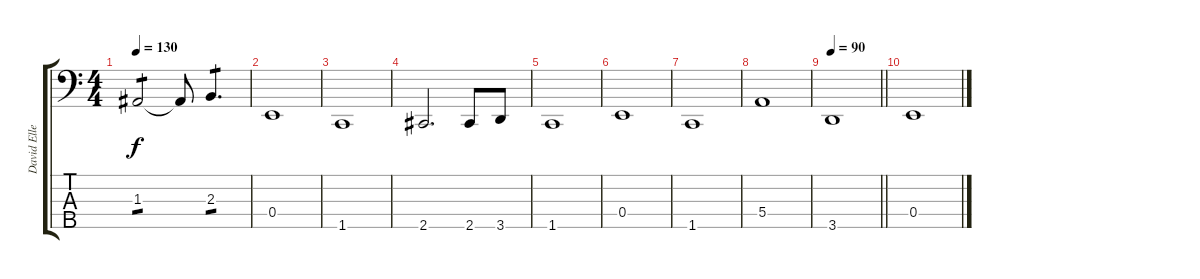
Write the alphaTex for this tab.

\track ("David Ellefson" "David Elle") {instrument electricbassfinger}
\staff {score tabs}
\tuning (G2 D2 A1 E1 B0) {hide}
\ts (4 4)
\tempo 130
\clef f4
\ks c
1.3.2{tp 1 dy f} 1.3{t}.8 2.3.4{d tp 1} |
0.4.1 |
1.5.1 |
2.5.2{d} 2.5.8 3.5.8 |
1.5.1 |
0.4.1 |
1.5.1 |
5.4.1 |
\tempo 90
\barLineRight lightlight
3.5.1 |
0.4.1
